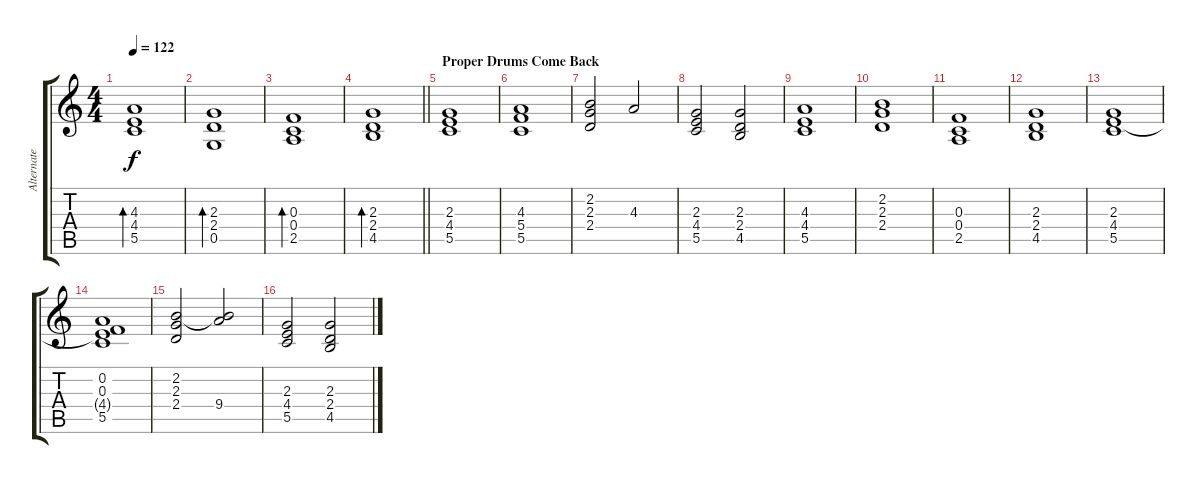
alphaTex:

\track ("Alternate Guitar" "Alternate ") {instrument acousticguitarsteel}
\staff {score tabs}
\tuning (D4 A3 F3 C3 G2 C2) {hide}
\ts (4 4)
\tempo 122
\clef g2
\ks c
(4.3 4.4 5.5).1{bd 480 dy f} |
(2.3 2.4 0.5).1{bd 240} |
(0.3 0.4 2.5).1{bd 240} |
\barLineRight lightlight
(2.3 2.4 4.5).1{bd 240} |
\section ("" "Proper Drums Come Back")
(2.3 4.4 5.5).1 |
(4.3 5.4 5.5).1 |
(2.2 2.3 2.4).2 4.3.2 |
(2.3 4.4 5.5).2 (2.3 2.4 4.5).2 |
(4.3 4.4 5.5).1 |
(2.2 2.3 2.4).1 |
(0.3 0.4 2.5).1 |
(2.3 2.4 4.5).1 |
(2.3 4.4 5.5).1 |
(0.2 0.3 4.4{t} 5.5).1 |
(2.2 2.3 2.4).2 (2.2{t} 9.4).2 |
(2.3 4.4 5.5).2 (2.3 2.4 4.5).2
